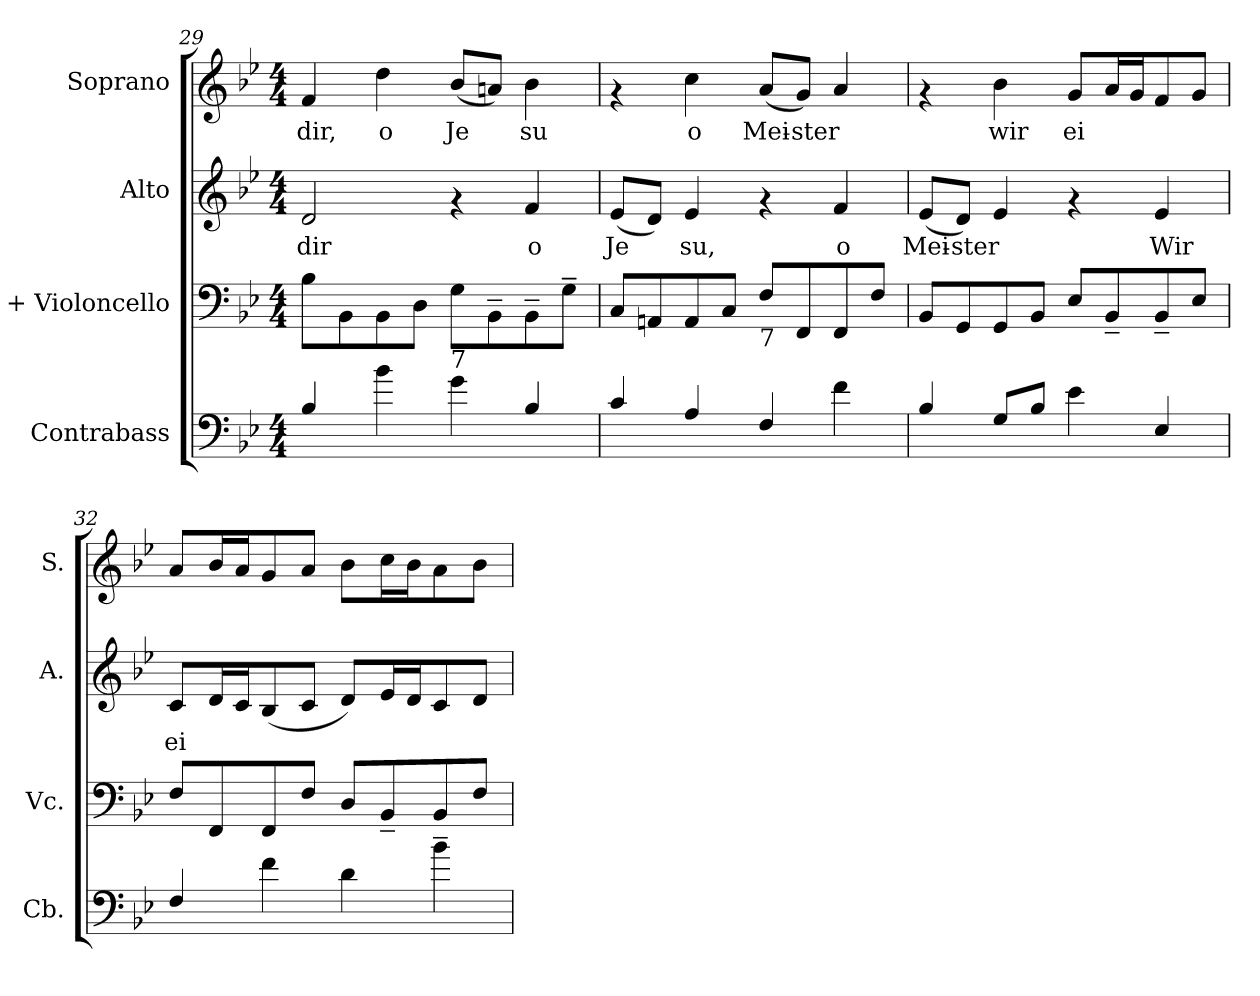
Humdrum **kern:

**kern	**kern	**kern	**text	**kern	**text
*part4	*part3	*part2	*part2	*part1	*part1
*staff4	*staff3	*staff2	*staff2	*staff1	*staff1
*I"Contrabass	*I"+  Violoncello	*I"Alto	*	*I"Soprano	*
*I'Cb.	*I'Vc.	*I'A.	*	*I'S.	*
*clefF4	*clefF4	*clefG2	*	*clefG2	*
*ITrd7c12	*	*	*	*	*
*k[b-e-]	*k[b-e-]	*k[b-e-]	*	*k[b-e-]	*
*B-:	*B-:	*B-:	*	*B-:	*
*M4/4	*M4/4	*M4/4	*	*M4/4	*
=29	=29	=29	=29	=29	=29
!	!	!	!LO:LY:b:cj	!	!LO:LY:b:cj
4BB-/	8B-\L	2d/	dir	4f/	dir,
.	8BB-\	.	.	.	.
!	!	!	!	!	!LO:LY:b:cj
4B-\	8BB-\	.	.	4dd\	o
.	8D\J	.	.	.	.
!	!LO:TX:b:t=7	!	!	!	!
!	!	!	!	!	!LO:LY:b:cj
4G\	8G\L	4rf	.	(<8b-/L	Je-
!	!	!	!	!	!LO:LY:b:cj
.	8BB-~<\	.	.	8an/J)	--
!	!	!	!LO:LY:b:cj	!	!LO:LY:b:cj
4BB-/	8BB-~<\	4f/	o	4b-\	-su
.	8G~<\J	.	.	.	.
!!LO:PB:g=z
=30	=30	=30	=30	=30	=30
!	!	!	!LO:LY:b:cj	!	!
4C>/	8C/L	(<8e-/L	Je-	4rf	.
!	!	!	!LO:LY:b:cj	!	!
.	8AAn/	8d/J)	--	.	.
!	!	!	!LO:LY:b:cj	!	!LO:LY:b:cj
4AA/	8AA/	4e-/	-su,	4cc\	o
.	8C/J	.	.	.	.
!	!LO:TX:b:t=7	!	!	!	!
!	!	!	!	!	!LO:LY:b:cj
4FF/	8F/L	4rf	.	(<8a/L	Mei-
!	!	!	!	!	!LO:LY:b:cj
.	8FF/	.	.	8g/J)	-ster
!	!	!	!LO:LY:b:cj	!	!LO:LY:b:cj
4F\	8FF/	4f/	o	4a/	.
.	8F/J	.	.	.	.
=31	=31	=31	=31	=31	=31
!	!	!	!LO:LY:b:cj	!	!
4BB->/	8BB-</L	(<8e-/L	Mei-	4rf	.
!	!	!	!LO:LY:b:cj	!	!
.	8GG/	8d/J)	-ster	.	.
!	!	!	!LO:LY:b:cj	!	!LO:LY:b:cj
8GG>/L	8GG/	4e-/	.	4b-\	wir
8BB->/J	8BB-/J	.	.	.	.
!	!	!	!	!	!LO:LY:b:cj
4E-\	8E-/L	4rf	.	8g/L	ei-
!	!	!	!	!	!LO:LY:b:cj
.	8BB-~</	.	.	16a/	--
!	!	!	!	!	!LO:LY:b:cj
.	.	.	.	16g/	--
!	!	!	!LO:LY:b:cj	!	!LO:LY:b:cj
4EE-/	8BB-~</	4e-/	Wir	8f/	--
!	!	!	!	!	!LO:LY:b:cj
.	8E-/J	.	.	8g/J	--
=32	=32	=32	=32	=32	=32
!	!	!	!LO:LY:b:cj	!	!LO:LY:b:cj
4FF>/	8F/L	8c/L	ei-	8a/L	--
!	!	!	!LO:LY:b:cj	!	!LO:LY:b:cj
.	8FF/	16d/	--	16b-/	--
!	!	!	!LO:LY:b:cj	!	!LO:LY:b:cj
.	.	16c/	--	16a/	--
!	!	!	!LO:LY:b:cj	!	!LO:LY:b:cj
4F\	8FF/	(>8B-/	--	8g/	--
!	!	!	!LO:LY:b:cj	!	!LO:LY:b:cj
.	8F/J	8c/J	--	8a/J	--
!	!	!	!LO:LY:b:cj	!	!LO:LY:b:cj
4D\	8D/L	8d/L)	--	8b-\L	--
!	!	!	!LO:LY:b:cj	!	!LO:LY:b:cj
.	8BB-~</	16e-/	--	16cc\	--
!	!	!	!LO:LY:b:cj	!	!LO:LY:b:cj
.	.	16d/	--	16b-\	--
!	!	!	!LO:LY:b:cj	!	!LO:LY:b:cj
4B-~>\	8BB-/	8c/	--	8a\	--
!	!	!	!LO:LY:b:cj	!	!LO:LY:b:cj
.	8F/J	8d/J	--	8b-\J	--
=	=	=	=	=	=
*-	*-	*-	*-	*-	*-
